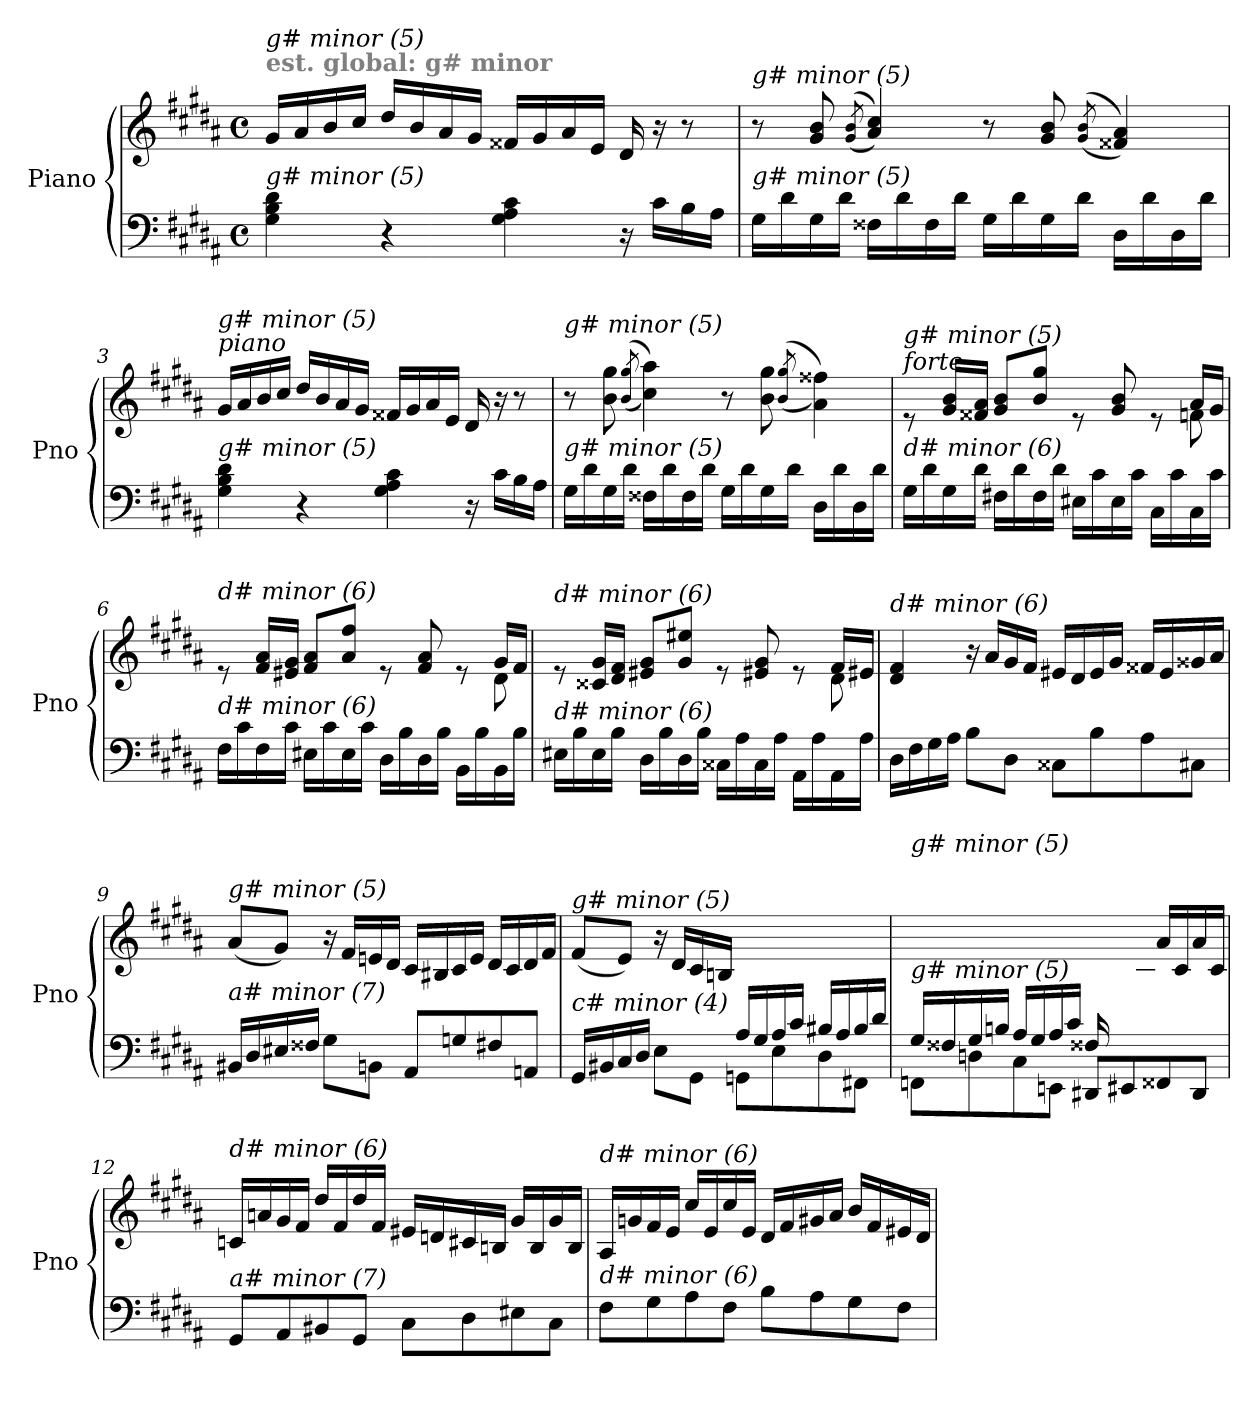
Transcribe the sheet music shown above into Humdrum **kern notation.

**kern	**kern
*part1	*part1
*staff2	*staff1
*I"Piano	*
*I'Pno	*
*clefF4	*clefG2
*k[f#c#g#d#a#]	*k[f#c#g#d#a#]
*M4/4	*M4/4
*met(c)	*met(c)
=1	=1
!	!LO:TX:a:B:color=#808080:t=est. global&colon; g# minor
!	!LO:TX:i:t=g# minor (5)
!LO:TX:i:t=g# minor (5)	!
4G#\ 4B\ 4d#\	16g#/LL
.	16a#/
.	16b/
.	16cc#/JJ
4r	16dd#/LL
.	16b/
.	16a#/
.	16g#/JJ
4G#\ 4A#\ 4c#\	16f##X/LL
.	16g#/
.	16a#/
.	16e/JJ
16r	16d#/
16c#\LL	16r
16B\	8r
16A#\JJ	.
=2	=2
!	!LO:TX:i:t=g# minor (5)
!LO:TX:i:t=g# minor (5)	!
16G#\LL	8r
16d#\	.
16G#\	8g#/ 8b/
16d#\JJ	.
.	(>(8qg#/ 8qb/
16F##X\LL	4a#/ 4cc#/))
16d#\	.
16F##\	.
16d#\JJ	.
16G#\LL	8r
16d#\	.
16G#\	8g#/ 8b/
16d#\JJ	.
.	((>8qg#/ 8qb/
16D#\LL	4f##X/ 4a#/))
16d#\	.
16D#\	.
16d#\JJ	.
=3	=3
!	!LO:TX:a:i:t=piano
!	!LO:TX:i:t=g# minor (5)
!LO:TX:i:t=g# minor (5)	!
4G#\ 4B\ 4d#\	16g#/LL
.	16a#/
.	16b/
.	16cc#/JJ
4r	16dd#/LL
.	16b/
.	16a#/
.	16g#/JJ
4G#\ 4A#\ 4c#\	16f##X/LL
.	16g#/
.	16a#/
.	16e/JJ
16r	16d#/
16c#\LL	16r
16B\	8r
16A#\JJ	.
!!LO:LB:g=z
=4	=4
!	!LO:TX:i:t=g# minor (5)
!LO:TX:i:t=g# minor (5)	!
16G#\LL	8r
16d#\	.
16G#\	8b\ 8gg#\
16d#\JJ	.
.	((>8qb/ 8qgg#/
16F##X\LL	4cc#\ 4aa#\))
16d#\	.
16F##\	.
16d#\JJ	.
16G#\LL	8r
16d#\	.
16G#\	8b\ 8gg#\
16d#\JJ	.
.	((>8qb/ 8qgg#/
16D#\LL	4a#\ 4ff##X\))
16d#\	.
16D#\	.
16d#\JJ	.
=5	=5
*^	*^
!	!	!LO:TX:a:i:t=forte	!
!	!	!LO:TX:i:t=g# minor (5)	!
!LO:TX:i:t=d# minor (6)	!	!	!
2..ryy	16G#\LL	8re	2..ryy
.	16d#\	.	.
.	16G#\	16g#/ 16b/LL	.
.	16d#\JJ	16f##X/ 16a#/JJ	.
.	16F#X\LL	8g#/ 8b/L	.
.	16d#\	.	.
.	16F#\	8b/ 8gg#/J	.
.	16d#\JJ	.	.
.	16E#X\LL	8re	.
.	16c#\	.	.
.	16E#\	8g#/ 8b/	.
.	16c#\JJ	.	.
.	16C#\LL	8re	.
.	16c#\	.	.
8ryy	16C#\	16a#/LL	8fni\
.	16c#\JJ	16g#/JJ	.
=6	=6	=6	=6
!	!	!LO:TX:i:t=d# minor (6)	!
!LO:TX:i:t=d# minor (6)	!	!	!
2..ryy	16F#\LL	8re	2..ryy
.	16c#\	.	.
.	16F#\	16f#/ 16a#/LL	.
.	16c#\JJ	16e#X/ 16g#/JJ	.
.	16E#X\LL	8f#/ 8a#/L	.
.	16c#\	.	.
.	16E#\	8a#/ 8ff#/J	.
.	16c#\JJ	.	.
.	16D#\LL	8re	.
.	16B\	.	.
.	16D#\	8f#/ 8a#/	.
.	16B\JJ	.	.
.	16BB\LL	8re	.
.	16B\	.	.
8ryy	16BB\	16g#/LL	8d#\
.	16B\JJ	16f#/JJ	.
!!LO:LB:g=z	!!
=7	=7	=7	=7
!	!	!LO:TX:i:t=d# minor (6)	!
!LO:TX:i:t=d# minor (6)	!	!	!
2..ryy	16E#X\LL	8re	2..ryy
.	16B\	.	.
.	16E#\	16c##X/ 16g#/LL	.
.	16B\JJ	16d#/ 16f#/JJ	.
.	16D#\LL	8e#X/ 8g#/L	.
.	16B\	.	.
.	16D#\	8g#/ 8ee#X/J	.
.	16B\JJ	.	.
.	16C##X\LL	8re	.
.	16A#\	.	.
.	16C##\	8e#X/ 8g#/	.
.	16A#\JJ	.	.
.	16AA#\LL	8re	.
.	16A#\	.	.
8ryy	16AA#\	16f#/LL	8d#\
.	16A#\JJ	16e#X/JJ	.
*	*	*v	*v
=8	=8	=8
!	!	!LO:TX:i:t=d# minor (6)
!LO:TX:i:t=d# minor (6)	!	!
*v	*v	*
16D#\LL	4d#/ 4f#/
16F#\	.
16G#\	.
16A#\JJ	.
8B\L	16r
.	16a#/LL
8D#\J	16g#/
.	16f#/JJ
8C##X\L	16e#X/LL
.	16d#/
8B\	16e#/
.	16g#/JJ
8A#\	16f##Xj/LL
.	16e#/
8C#X\J	16g##i/
.	16a#/JJ
=9	=9
!	!LO:TX:i:t=g# minor (5)
!LO:TX:i:t=a# minor (7)	!
16BB#X/LL	(8a#/L
16D#/	.
16E#X/	8g#/J)
16F##Xj/JJ	.
8G#\L	16r
.	16f#/LL
8BBn\J	16en/
.	16d#/JJ
8AA#/L	16c#/LL
.	16B#Xj/
8Gni/	16c#/
.	16e/JJ
8F#X/	16d#/LL
.	16c#/
8AAn/J	16d#/
.	16f#/JJ
!!LO:LB:g=z
=10	=10
*^	*
!	!	!LO:TX:i:t=g# minor (5)
!LO:TX:i:t=c# minor (4)	!	!
2ryy	16GG#/LL	(8f#/L
.	16BB#X/	.
.	16C#/	8e/J)
.	16D#/JJ	.
.	8E\L	16r
.	.	16d#/LL
.	8GG#\J	16c#/
.	.	16Bn/JJ
16A#/LL	8GGni\L	2ryy
16G#/	.	.
16A#/	8E\	.
16c#/JJ	.	.
16B#X/LL	8D#\	.
16A#/	.	.
16B#/	8FF#X\J	.
16d#/JJ	.	.
=11	=11	=11
!	!	!LO:TX:i:t=g# minor (5)
!LO:TX:i:t=g# minor (5)	!	!
16G#/LL	8FFni\L	2ryy
16F##X/	.	.
16G#/	8Dn\	.
16Bn/JJ	.	.
16A#/LL	8C#\	.
16G#/	.	.
16A#/	8EEn\J	.
16c#/JJ	.	.
16F##X/LL	8DD#X/L	16ryy
4..ryy	.	16e/
.	8EE#Xj/	16d#/
.	.	16c#/JJ
.	8FF##X/	16a#/LL
.	.	16c#/
.	8DD#/J	16a#/
.	.	16c#/JJ
*v	*v	*
=12	=12
!	!LO:TX:i:t=d# minor (6)
!LO:TX:i:t=a# minor (7)	!
8GG#/L	16cni/LL
.	16an/
8AA#/	16g#/
.	16f#/JJ
8BB#X/	16dd#/LL
.	16f#/
8GG#/J	16dd#/
.	16f#/JJ
8C#\L	16e#X/LL
.	16dn/
8D#\	16c#/
.	16Bn/JJ
8E#X\	16g#/LL
.	16B/
8C#\J	16g#/
.	16B/JJ
!!LO:LB:g=z
=13	=13
!	!LO:TX:i:t=d# minor (6)
!LO:TX:i:t=d# minor (6)	!
8F#\L	16A#/LL
.	16gn/
8G#\	16f#/
.	16e/JJ
8A#\	16cc#/LL
.	16e/
8F#\J	16cc#/
.	16e/JJ
8B\L	16d#/LL
.	16f#/
8A#\	16g#X/
.	16a#/JJ
8G#\	16b/LL
.	16f#/
8F#\J	16e#X/
.	16d#/JJ
=	=
*-	*-
